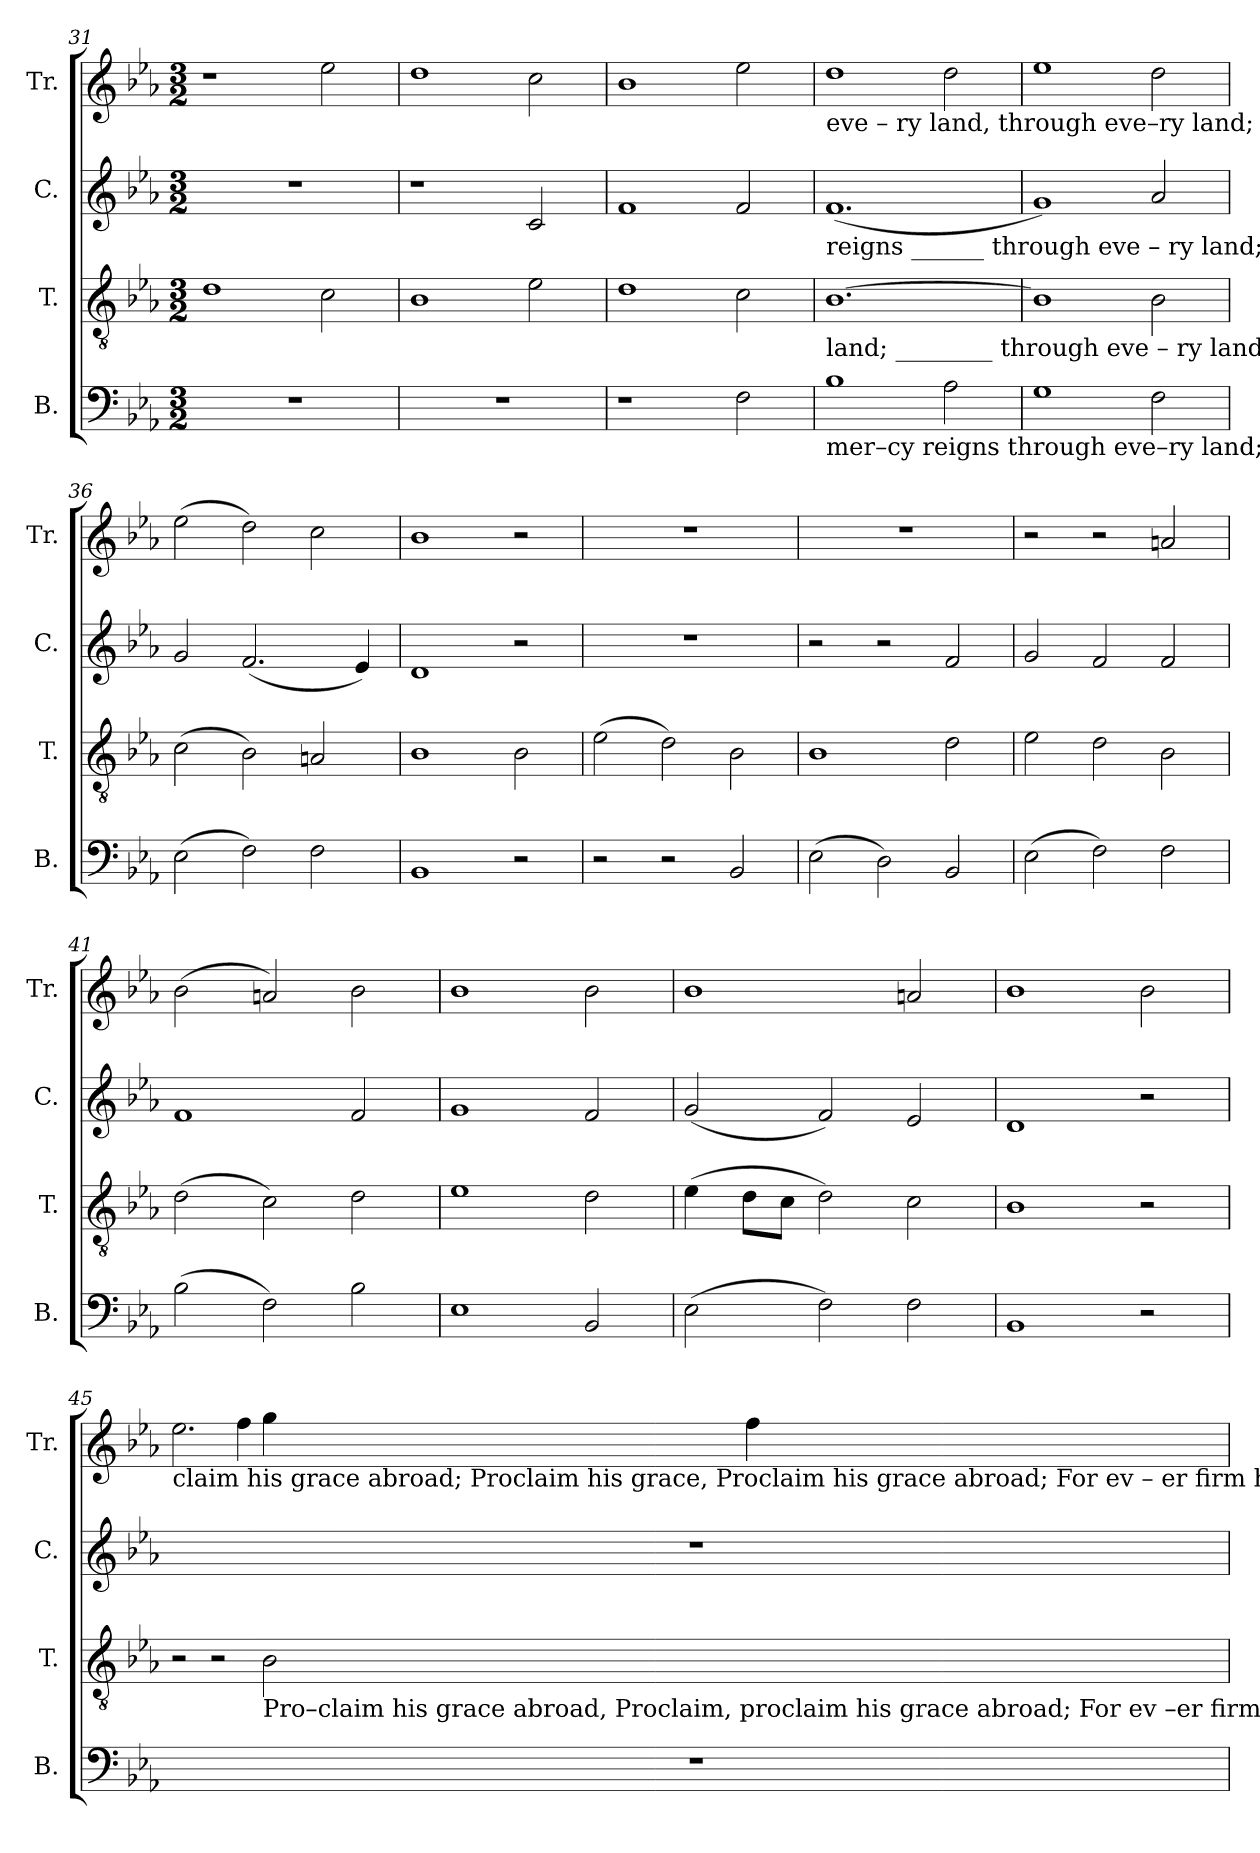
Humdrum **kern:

**kern	**kern	**kern	**kern
*part4	*part3	*part2	*part1
*staff4	*staff3	*staff2	*staff1
*I"B.	*I"T.	*I"C.	*I"Tr.
*I'B.	*I'T.	*I'C.	*I'Tr.
*clefF4	*clefGv2	*clefG2	*clefG2
*k[b-e-a-]	*k[b-e-a-]	*k[b-e-a-]	*k[b-e-a-]
*M3/2	*M3/2	*M3/2	*M3/2
=31	=31	=31	=31
1.r	1d	1.r	1r
.	2c\	.	2ee-\
=32	=32	=32	=32
1.r	1B-	1r	1dd
.	2e-\	2c/	2cc\
=33	=33	=33	=33
1r	1d	1f	1b-
2F\	2c\	2f/	2ee-\
!!LO:LB:g=z
=34	=34	=34	=34
!	!	!	!LO:TX:b:t=eve – ry land, through eve–ry       land;                                                                         His     mer   –  cy reigns  through eve    –    ry     land,  Pro–
!	!	!LO:TX:b:t=reigns ______ through eve – ry        land;                                                 His  mer–cy,   His   mer  –  cy  reigns  through  eve    –    ry     land,	!
!	!LO:TX:b:t=land;  ________  through eve –  ry      land,  His  mer  –  cy   reigns,   His   mercy,    His     mer  –   cy  reigns through eve    –    ry      land,	!	!
!LO:TX:b:t=mer–cy  reigns  through eve–ry    land;                       His     mer  –  cy     reigns,   His    mer   –  cy  reigns through eve     –    ry     land,	!	!	!
1B-	[1.B-	(1.f	1dd
2A-\	.	.	2dd\
=35	=35	=35	=35
1G	1B-]	1g)	1ee-
2F\	2B-\	2a-/	2dd\
=36	=36	=36	=36
(2E-\	(2c\	2g/	(2ee-\
2F\)	2B-\)	(2.f/	2dd\)
2F\	2An/	.	2cc\
.	.	4e-/)	.
=37	=37	=37	=37
1BB-	1B-	1d	1b-
2r	2B-\	2r	2r
=38	=38	=38	=38
2r	(2e-\	1.r	1.r
2r	2d\)	.	.
2BB-/	2B-\	.	.
=39	=39	=39	=39
(2E-\	1B-	2r	1.r
2D\)	.	2r	.
2BB-/	2d\	2f/	.
=40	=40	=40	=40
(2E-\	2e-\	2g/	2r
2F\)	2d\	2f/	2r
2F\	2B-\	2f/	2an/
=41	=41	=41	=41
(2B-\	(2d\	1f	(2b-\
2F\)	2c\)	.	2an/)
2B-\	2d\	2f/	2b-\
=42	=42	=42	=42
1E-	1e-	1g	1b-
2BB-/	2d\	2f/	2b-\
=43	=43	=43	=43
(2E-\	(4e-\	(2g/	1b-
.	8d\L	.	.
.	8c\J	.	.
2F\)	2d\)	2f/)	.
2F\	2c\	2e-/	2an/
=44	=44	=44	=44
1BB-	1B-	1d	1b-
2r	2r	2r	2b-\
!!LO:PB:g=z
=45	=45	=45	=45
!	!	!	!LO:TX:b:t=claim his grace abroad;                              Proclaim his grace, Proclaim his grace  abroad;             For  ev – er firm  his  truth shall stand,  his
1.r	2r	1.r	2.ee-\
.	2r	.	.
.	.	.	4ff\
!	!LO:TX:b:t=Pro–claim his grace abroad,                Proclaim, proclaim his grace abroad;                  For   ev –er firm his truth shall  stand,  his	!	!
.	2B-\	.	4gg\
.	.	.	4ff\
=	=	=	=
*-	*-	*-	*-
